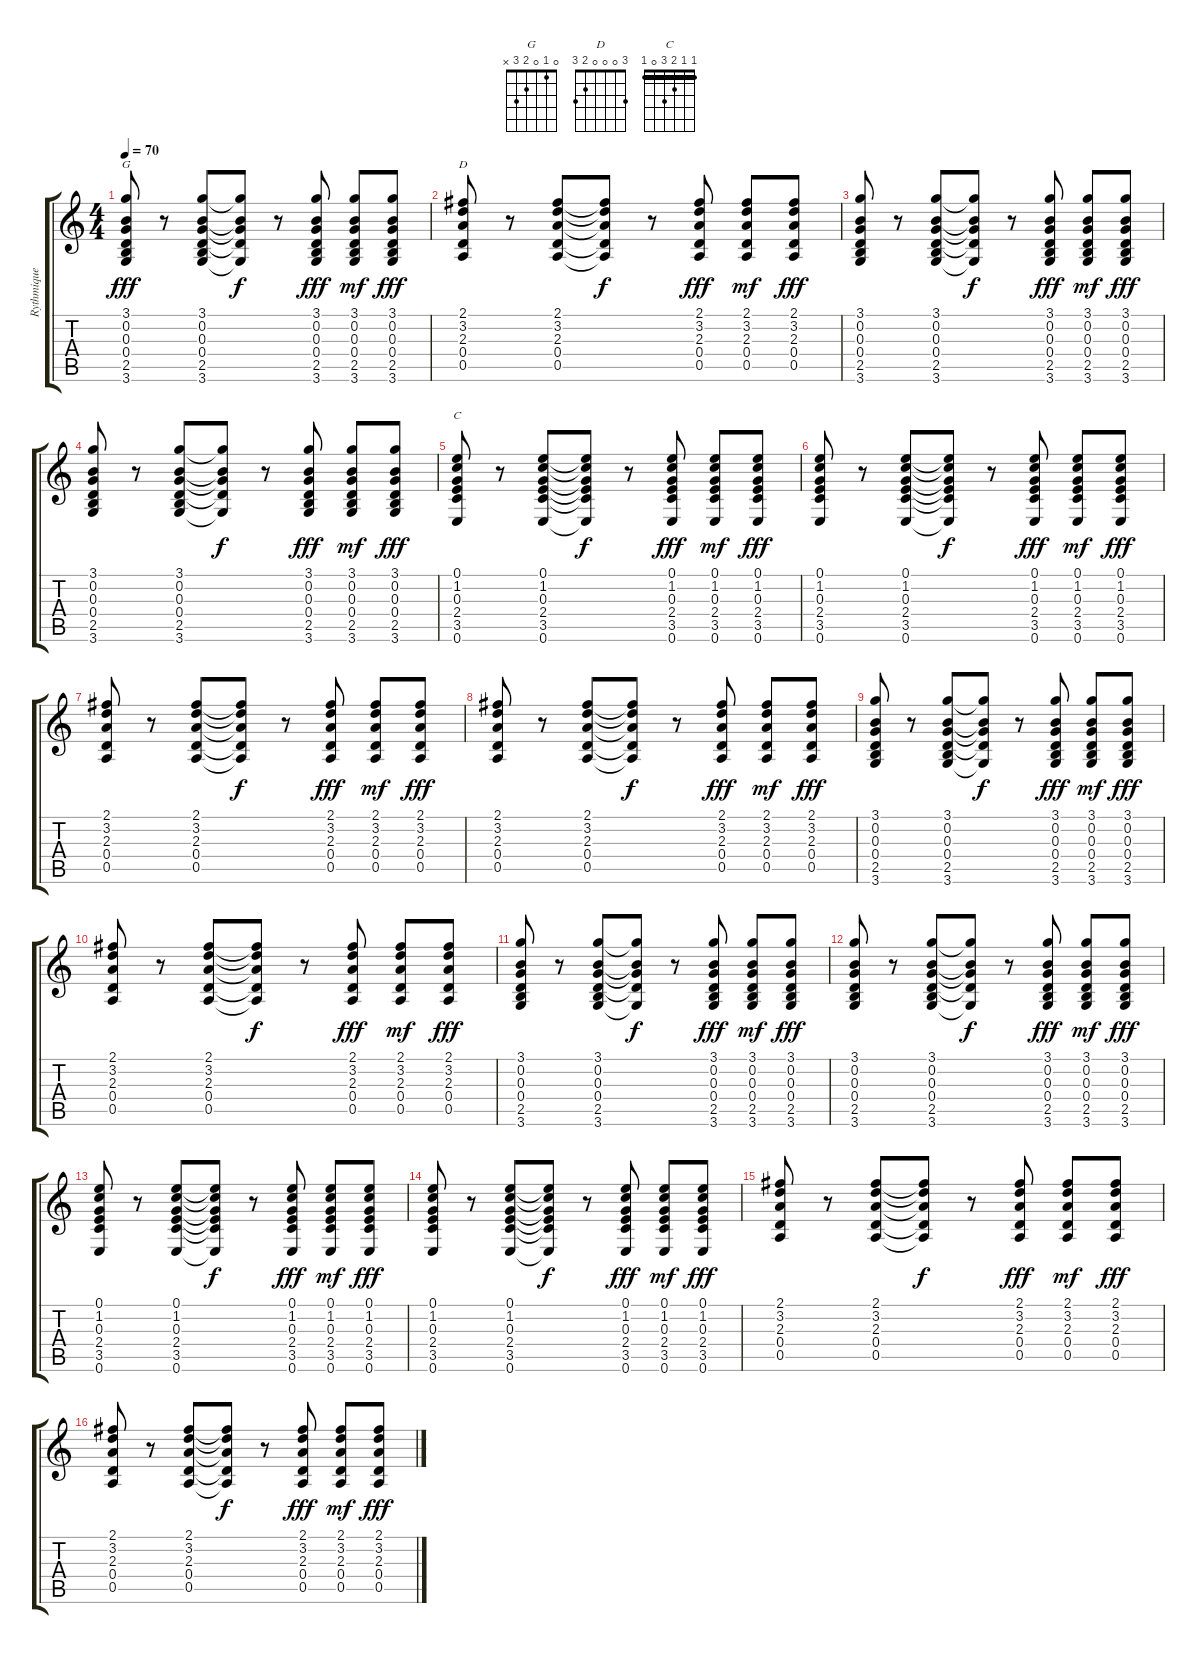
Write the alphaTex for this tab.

\track ("Rythmique " "Rythmique ") {instrument electricguitarjazz}
\staff {score tabs}
\tuning (E4 B3 G3 D3 A2 E2) {hide}
\chord ("G" 0 1 0 2 3 x)
\chord ("D" 3 0 0 0 2 3)
\chord ("C" 1 1 2 3 0 1) {barre 1}
\ts (4 4)
\tempo 70
\clef g2
\ks c
(3.1 0.2 0.3 0.4 2.5 3.6).8{ch "G" dy fff} r.8 (3.1 0.2 0.3 0.4 2.5 3.6).8 (3.1{t} 0.2{t} 0.3{t} 0.4{t} 3.6{t}).8{dy f} r.8 (3.1 0.2 0.3 0.4 2.5 3.6).8{dy fff} (3.1 0.2 0.3 0.4 2.5 3.6).8{dy mf} (3.1 0.2 0.3 0.4 2.5 3.6).8{dy fff} |
(2.1 3.2 2.3 0.4 0.5).8{ch "D"} r.8 (2.1 3.2 2.3 0.4 0.5).8 (2.1{t} 3.2{t} 2.3{t} 0.4{t} 0.5{t}).8{dy f} r.8 (2.1 3.2 2.3 0.4 0.5).8{dy fff} (2.1 3.2 2.3 0.4 0.5).8{dy mf} (2.1 3.2 2.3 0.4 0.5).8{dy fff} |
(3.1 0.2 0.3 0.4 2.5 3.6).8 r.8 (3.1 0.2 0.3 0.4 2.5 3.6).8 (3.1{t} 0.2{t} 0.3{t} 0.4{t} 3.6{t}).8{dy f} r.8 (3.1 0.2 0.3 0.4 2.5 3.6).8{dy fff} (3.1 0.2 0.3 0.4 2.5 3.6).8{dy mf} (3.1 0.2 0.3 0.4 2.5 3.6).8{dy fff} |
(3.1 0.2 0.3 0.4 2.5 3.6).8 r.8 (3.1 0.2 0.3 0.4 2.5 3.6).8 (3.1{t} 0.2{t} 0.3{t} 0.4{t} 3.6{t}).8{dy f} r.8 (3.1 0.2 0.3 0.4 2.5 3.6).8{dy fff} (3.1 0.2 0.3 0.4 2.5 3.6).8{dy mf} (3.1 0.2 0.3 0.4 2.5 3.6).8{dy fff} |
(0.1 1.2 0.3 2.4 3.5 0.6).8{ch "C"} r.8 (0.1 1.2 0.3 2.4 3.5 0.6).8 (0.1{t} 1.2{t} 0.3{t} 2.4{t} 3.5{t} 0.6{t}).8{dy f} r.8 (0.1 1.2 0.3 2.4 3.5 0.6).8{dy fff} (0.1 1.2 0.3 2.4 3.5 0.6).8{dy mf} (0.1 1.2 0.3 2.4 3.5 0.6).8{dy fff} |
(0.1 1.2 0.3 2.4 3.5 0.6).8 r.8 (0.1 1.2 0.3 2.4 3.5 0.6).8 (0.1{t} 1.2{t} 0.3{t} 2.4{t} 3.5{t} 0.6{t}).8{dy f} r.8 (0.1 1.2 0.3 2.4 3.5 0.6).8{dy fff} (0.1 1.2 0.3 2.4 3.5 0.6).8{dy mf} (0.1 1.2 0.3 2.4 3.5 0.6).8{dy fff} |
(2.1 3.2 2.3 0.4 0.5).8 r.8 (2.1 3.2 2.3 0.4 0.5).8 (2.1{t} 3.2{t} 2.3{t} 0.4{t} 0.5{t}).8{dy f} r.8 (2.1 3.2 2.3 0.4 0.5).8{dy fff} (2.1 3.2 2.3 0.4 0.5).8{dy mf} (2.1 3.2 2.3 0.4 0.5).8{dy fff} |
(2.1 3.2 2.3 0.4 0.5).8 r.8 (2.1 3.2 2.3 0.4 0.5).8 (2.1{t} 3.2{t} 2.3{t} 0.4{t} 0.5{t}).8{dy f} r.8 (2.1 3.2 2.3 0.4 0.5).8{dy fff} (2.1 3.2 2.3 0.4 0.5).8{dy mf} (2.1 3.2 2.3 0.4 0.5).8{dy fff} |
(3.1 0.2 0.3 0.4 2.5 3.6).8 r.8 (3.1 0.2 0.3 0.4 2.5 3.6).8 (3.1{t} 0.2{t} 0.3{t} 0.4{t} 3.6{t}).8{dy f} r.8 (3.1 0.2 0.3 0.4 2.5 3.6).8{dy fff} (3.1 0.2 0.3 0.4 2.5 3.6).8{dy mf} (3.1 0.2 0.3 0.4 2.5 3.6).8{dy fff} |
(2.1 3.2 2.3 0.4 0.5).8 r.8 (2.1 3.2 2.3 0.4 0.5).8 (2.1{t} 3.2{t} 2.3{t} 0.4{t} 0.5{t}).8{dy f} r.8 (2.1 3.2 2.3 0.4 0.5).8{dy fff} (2.1 3.2 2.3 0.4 0.5).8{dy mf} (2.1 3.2 2.3 0.4 0.5).8{dy fff} |
(3.1 0.2 0.3 0.4 2.5 3.6).8 r.8 (3.1 0.2 0.3 0.4 2.5 3.6).8 (3.1{t} 0.2{t} 0.3{t} 0.4{t} 3.6{t}).8{dy f} r.8 (3.1 0.2 0.3 0.4 2.5 3.6).8{dy fff} (3.1 0.2 0.3 0.4 2.5 3.6).8{dy mf} (3.1 0.2 0.3 0.4 2.5 3.6).8{dy fff} |
(3.1 0.2 0.3 0.4 2.5 3.6).8 r.8 (3.1 0.2 0.3 0.4 2.5 3.6).8 (3.1{t} 0.2{t} 0.3{t} 0.4{t} 3.6{t}).8{dy f} r.8 (3.1 0.2 0.3 0.4 2.5 3.6).8{dy fff} (3.1 0.2 0.3 0.4 2.5 3.6).8{dy mf} (3.1 0.2 0.3 0.4 2.5 3.6).8{dy fff} |
(0.1 1.2 0.3 2.4 3.5 0.6).8 r.8 (0.1 1.2 0.3 2.4 3.5 0.6).8 (0.1{t} 1.2{t} 0.3{t} 2.4{t} 3.5{t} 0.6{t}).8{dy f} r.8 (0.1 1.2 0.3 2.4 3.5 0.6).8{dy fff} (0.1 1.2 0.3 2.4 3.5 0.6).8{dy mf} (0.1 1.2 0.3 2.4 3.5 0.6).8{dy fff} |
(0.1 1.2 0.3 2.4 3.5 0.6).8 r.8 (0.1 1.2 0.3 2.4 3.5 0.6).8 (0.1{t} 1.2{t} 0.3{t} 2.4{t} 3.5{t} 0.6{t}).8{dy f} r.8 (0.1 1.2 0.3 2.4 3.5 0.6).8{dy fff} (0.1 1.2 0.3 2.4 3.5 0.6).8{dy mf} (0.1 1.2 0.3 2.4 3.5 0.6).8{dy fff} |
(2.1 3.2 2.3 0.4 0.5).8 r.8 (2.1 3.2 2.3 0.4 0.5).8 (2.1{t} 3.2{t} 2.3{t} 0.4{t} 0.5{t}).8{dy f} r.8 (2.1 3.2 2.3 0.4 0.5).8{dy fff} (2.1 3.2 2.3 0.4 0.5).8{dy mf} (2.1 3.2 2.3 0.4 0.5).8{dy fff} |
(2.1 3.2 2.3 0.4 0.5).8 r.8 (2.1 3.2 2.3 0.4 0.5).8 (2.1{t} 3.2{t} 2.3{t} 0.4{t} 0.5{t}).8{dy f} r.8 (2.1 3.2 2.3 0.4 0.5).8{dy fff} (2.1 3.2 2.3 0.4 0.5).8{dy mf} (2.1 3.2 2.3 0.4 0.5).8{dy fff}
